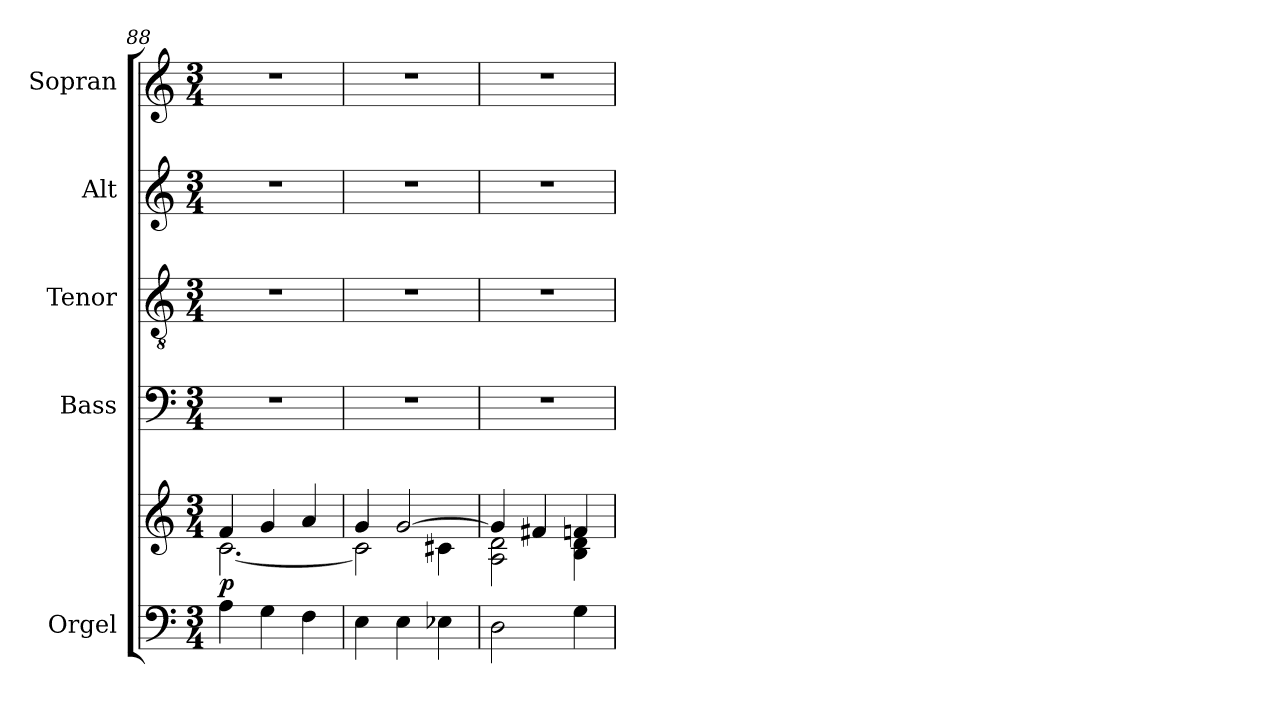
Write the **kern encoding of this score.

**kern	**kern	**dynam	**kern	**kern	**kern	**kern
*part5	*part5	*part5	*part4	*part3	*part2	*part1
*staff6	*staff5	*staff5/6	*staff4	*staff3	*staff2	*staff1
*I"Orgel	*	*	*I"Bass	*I"Tenor	*I"Alt	*I"Sopran
*I'Org.	*	*	*I'B	*I'T	*I'A	*I'S
*clefF4	*clefG2	*	*clefF4	*clefGv2	*clefG2	*clefG2
*k[]	*k[]	*	*k[]	*k[]	*k[]	*k[]
*C:	*C:	*	*C:	*C:	*C:	*C:
*M3/4	*M3/4	*	*M3/4	*M3/4	*M3/4	*M3/4
=88	=88	=88	=88	=88	=88	=88
*	*^	*	*	*	*	*
!	!	!	!LO:DY:b	!	!	!	!
4A\	4f/	[<2.c\	p	2.r	2.r	2.r	2.r
4G\	4g/	.	.	.	.	.	.
4F\	4a/	.	.	.	.	.	.
=89	=89	=89	=89	=89	=89	=89	=89
4E\	4g/	2c\]	.	2.r	2.r	2.r	2.r
4E\	[>2g/	.	.	.	.	.	.
4E-X\	.	4c#X\	.	.	.	.	.
=90	=90	=90	=90	=90	=90	=90	=90
2D\	4g/]	2A\ 2d\	.	2.r	2.r	2.r	2.r
.	4f#X/	.	.	.	.	.	.
4G\	4fn/	4B\ 4d\	.	.	.	.	.
*	*v	*v	*	*	*	*	*
=	=	=	=	=	=	=
*-	*-	*-	*-	*-	*-	*-
